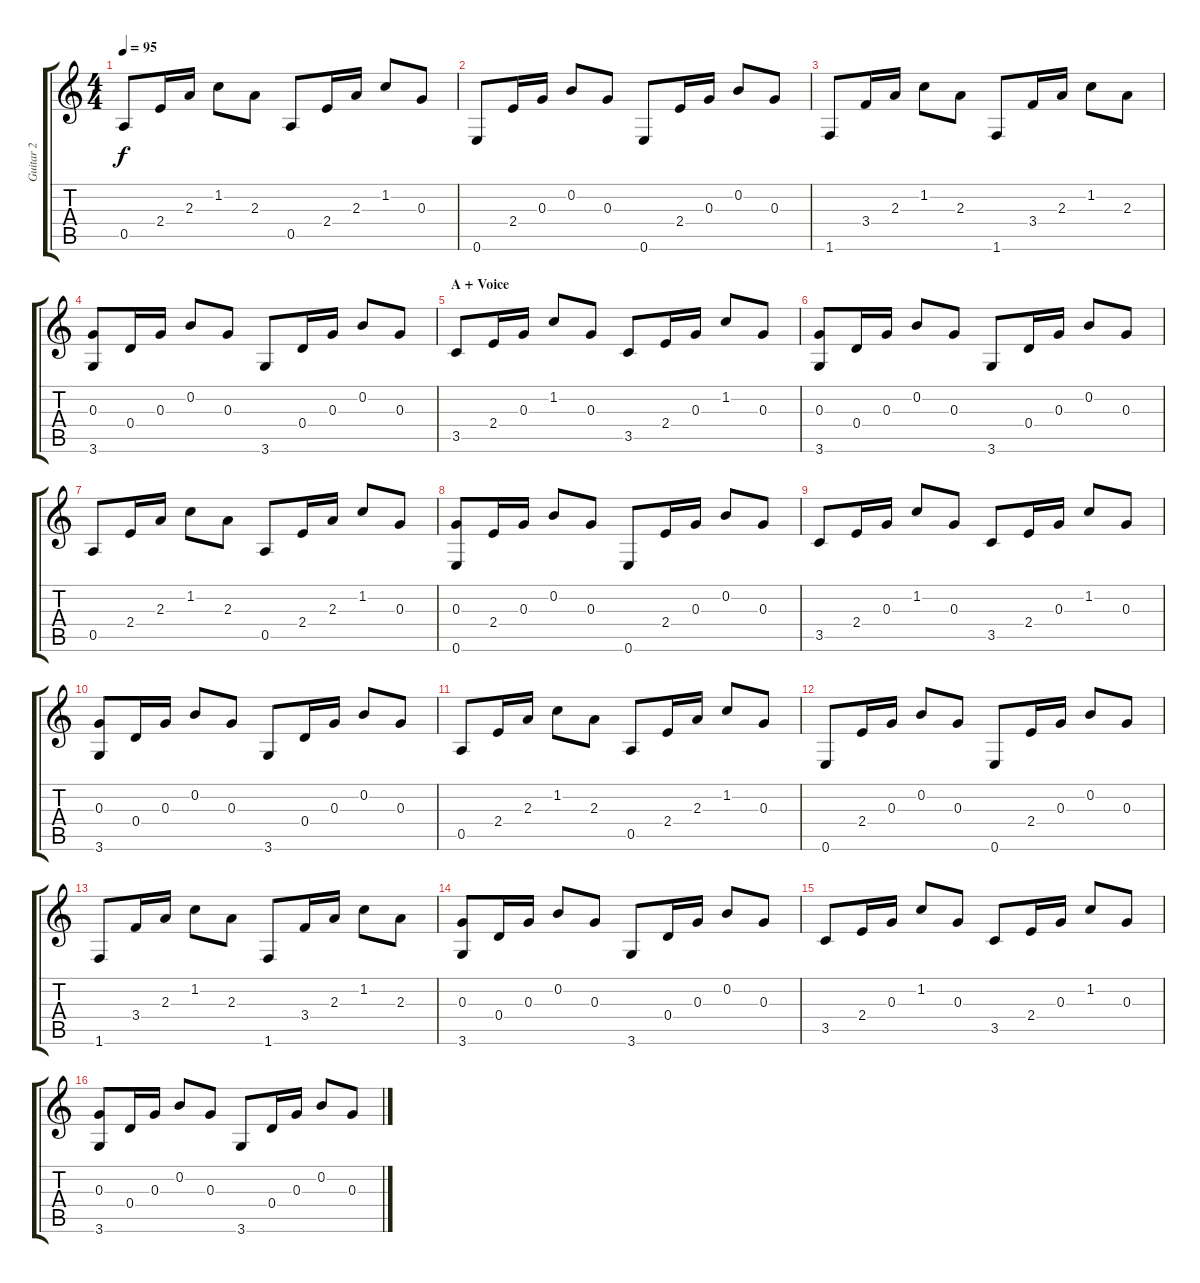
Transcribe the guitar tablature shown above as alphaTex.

\track ("Guitar 2" "Guitar 2") {instrument acousticguitarnylon}
\staff {score tabs}
\tuning (E4 B3 G3 D3 A2 E2) {hide}
\ts (4 4)
\tempo 95
\clef g2
\ks c
0.5.8{dy f} 2.4.16 2.3.16 1.2.8 2.3.8 0.5.8 2.4.16 2.3.16 1.2.8 0.3.8 |
0.6.8 2.4.16 0.3.16 0.2.8 0.3.8 0.6.8 2.4.16 0.3.16 0.2.8 0.3.8 |
1.6.8 3.4.16 2.3.16 1.2.8 2.3.8 1.6.8 3.4.16 2.3.16 1.2.8 2.3.8 |
(0.3 3.6).8 0.4.16 0.3.16 0.2.8 0.3.8 3.6.8 0.4.16 0.3.16 0.2.8 0.3.8 |
\section ("" "A + Voice")
3.5.8 2.4.16 0.3.16 1.2.8 0.3.8 3.5.8 2.4.16 0.3.16 1.2.8 0.3.8 |
(0.3 3.6).8 0.4.16 0.3.16 0.2.8 0.3.8 3.6.8 0.4.16 0.3.16 0.2.8 0.3.8 |
0.5.8 2.4.16 2.3.16 1.2.8 2.3.8 0.5.8 2.4.16 2.3.16 1.2.8 0.3.8 |
(0.3 0.6).8 2.4.16 0.3.16 0.2.8 0.3.8 0.6.8 2.4.16 0.3.16 0.2.8 0.3.8 |
3.5.8 2.4.16 0.3.16 1.2.8 0.3.8 3.5.8 2.4.16 0.3.16 1.2.8 0.3.8 |
(0.3 3.6).8 0.4.16 0.3.16 0.2.8 0.3.8 3.6.8 0.4.16 0.3.16 0.2.8 0.3.8 |
0.5.8 2.4.16 2.3.16 1.2.8 2.3.8 0.5.8 2.4.16 2.3.16 1.2.8 0.3.8 |
0.6.8 2.4.16 0.3.16 0.2.8 0.3.8 0.6.8 2.4.16 0.3.16 0.2.8 0.3.8 |
1.6.8 3.4.16 2.3.16 1.2.8 2.3.8 1.6.8 3.4.16 2.3.16 1.2.8 2.3.8 |
(0.3 3.6).8 0.4.16 0.3.16 0.2.8 0.3.8 3.6.8 0.4.16 0.3.16 0.2.8 0.3.8 |
3.5.8 2.4.16 0.3.16 1.2.8 0.3.8 3.5.8 2.4.16 0.3.16 1.2.8 0.3.8 |
(0.3 3.6).8 0.4.16 0.3.16 0.2.8 0.3.8 3.6.8 0.4.16 0.3.16 0.2.8 0.3.8
